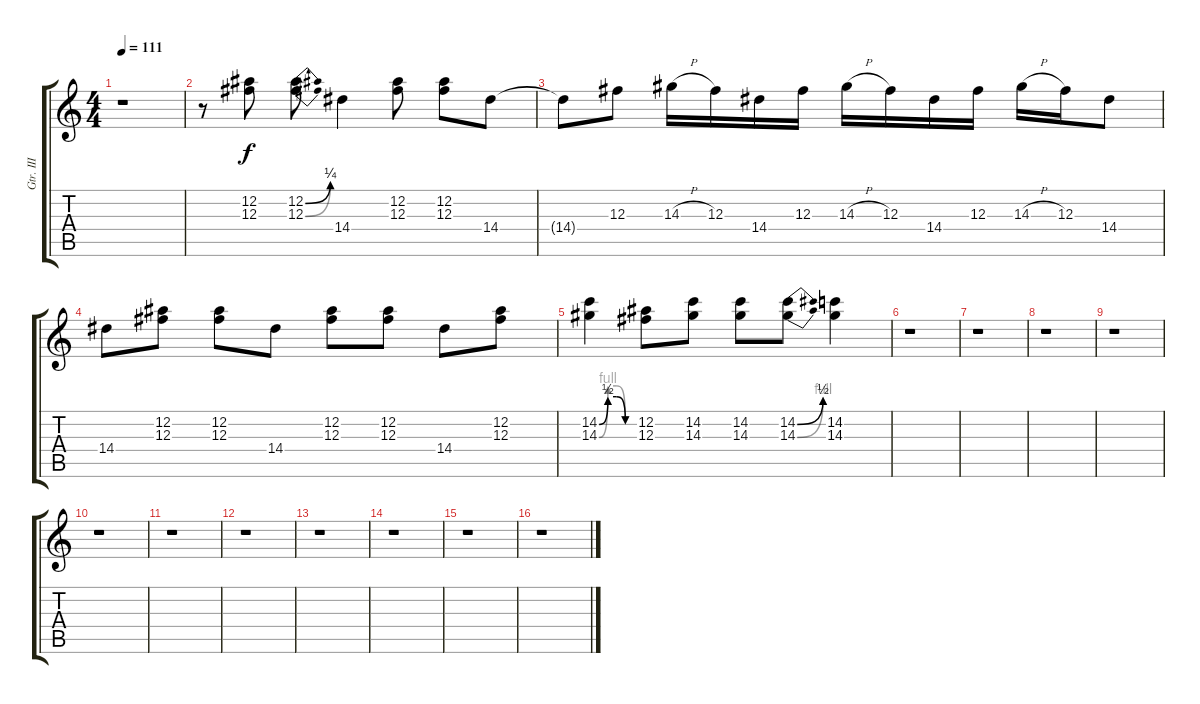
\track ("Gtr. III" "Gtr. III") {instrument distortionguitar}
\staff {score tabs}
\tuning (Eb4 Bb3 Gb3 Db3 Ab2 Eb2) {hide}
\ts (4 4)
\tempo 111
\clef g2
\ks c
r.1{dy f} |
r.8 (12.2 12.3).8 (12.2{be (bend 0 0 60 1)} 12.3{be (bend 0 0 60 1)}).8 14.4.4 (12.2 12.3).8 (12.2 12.3).8 14.4.8 |
14.4{t}.8 12.3.8 14.3{h}.16 12.3.16 14.4.16 12.3.16 14.3{h}.16 12.3.16 14.4.16 12.3.16 14.3{h}.16 12.3.16 14.4.8 |
14.4.8 (12.2 12.3).8 (12.2 12.3).8 14.4.8 (12.2 12.3).8 (12.2 12.3).8 14.4.8 (12.2 12.3).8 |
(14.2{be (custom 0 0 15 2 30 2 45 0 60 0)} 14.3{be (custom 0 0 15 4 30 4 45 0 60 0)}).4 (12.2 12.3).8 (14.2 14.3).8 (14.2 14.3).8 (14.2{be (bend 0 0 60 2)} 14.3{be (bend 0 0 60 4)}).8 (14.2 14.3).4 |
r.1 |
r.1 |
r.1 |
r.1 |
r.1 |
r.1 |
r.1 |
r.1 |
r.1 |
r.1 |
r.1
